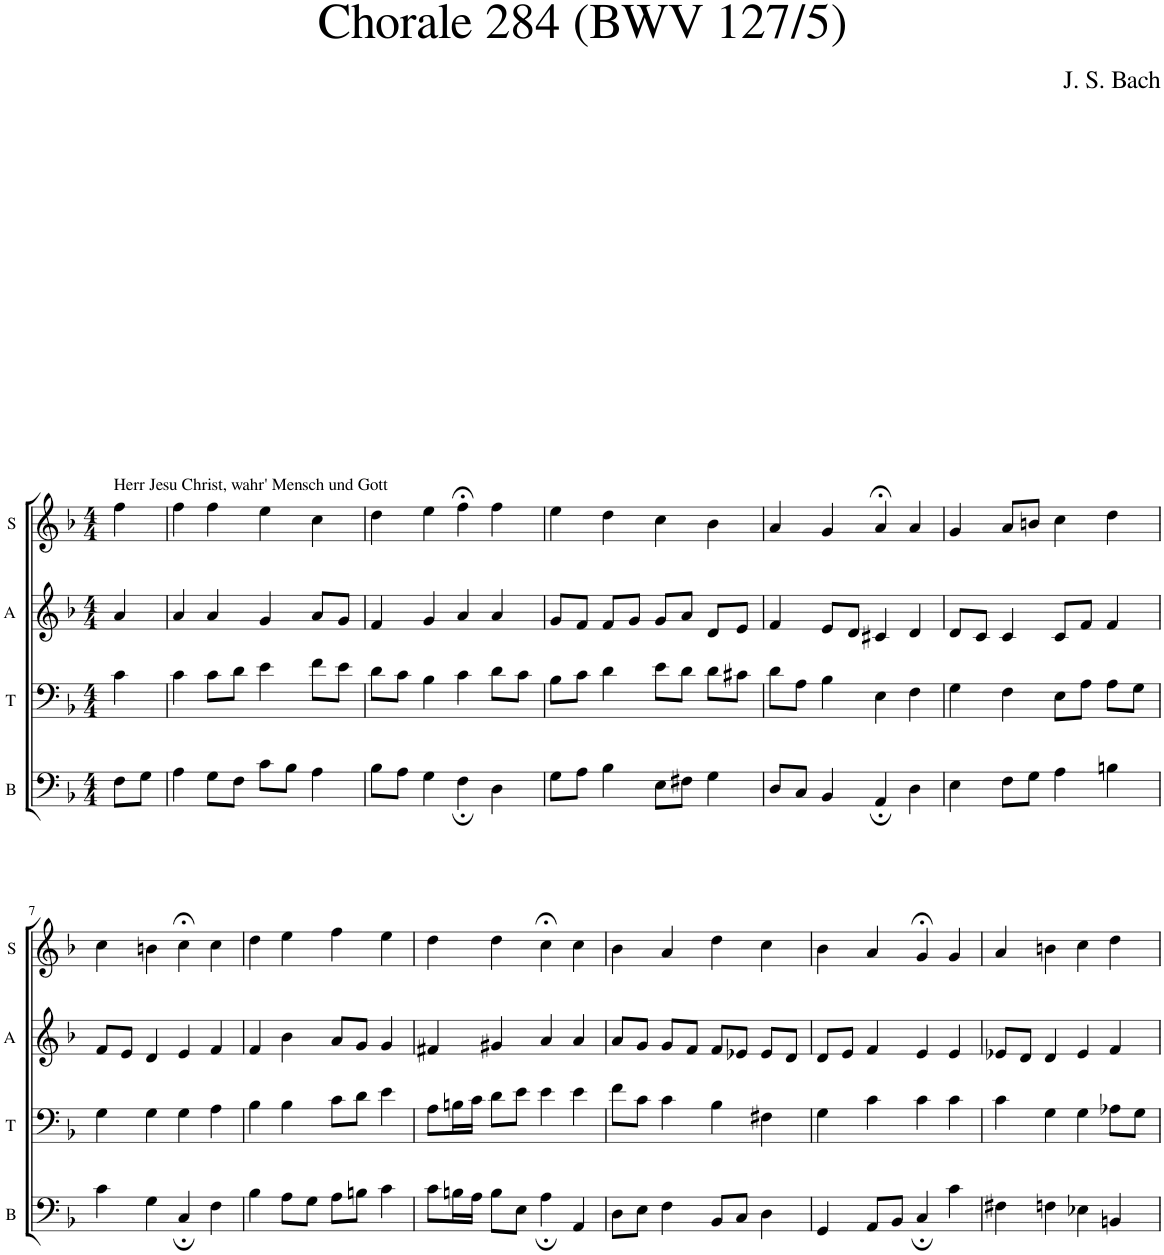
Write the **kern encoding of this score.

**kern	**kern	**kern	**kern
*part4	*part3	*part2	*part1
*staff4	*staff3	*staff2	*staff1
*I"B	*I"T	*I"A	*I"S
*I'B	*I'T	*I'A	*I'S
*clefF4	*clefF4	*clefG2	*clefG2
*k[b-]	*k[b-]	*k[b-]	*k[b-]
*M4/4	*M4/4	*M4/4	*M4/4
=1	=1	=1	=1
!	!	!	!LO:TX:a:t=Herr Jesu Christ, wahr' Mensch und Gott
8F\L	4c\	4a/	4ff\
8G\J	.	.	.
=2	=2	=2	=2
4A\	4c\	4a/	4ff\
8G\L	8c\L	4a/	4ff\
8F\J	8d\J	.	.
8c\L	4e\	4g/	4ee\
8B-\J	.	.	.
4A\	8f\L	8a/L	4cc\
.	8e\J	8g/J	.
=3	=3	=3	=3
8B-\L	8d\L	4f/	4dd\
8A\J	8c\J	.	.
4G\	4B-\	4g/	4ee\
4F;\	4c\	4a/	4ff;<\
4D\	8d\L	4a/	4ff\
.	8c\J	.	.
=4	=4	=4	=4
8G\L	8B-\L	8g/L	4ee\
8A\J	8c\J	8f/J	.
4B-\	4d\	8f/L	4dd\
.	.	8g/J	.
8E\L	8e\L	8g/L	4cc\
8F#X\J	8d\J	8a/J	.
4G\	8d\L	8d/L	4b-\
.	8c#X\J	8e/J	.
=5	=5	=5	=5
8D/L	8d\L	4f/	4a/
8C/J	8A\J	.	.
4BB-/	4B-\	8e/L	4g/
.	.	8d/J	.
4AA;/	4E\	4c#X/	4a;</
4D\	4F\	4d/	4a/
=6	=6	=6	=6
4E\	4G\	8d/L	4g/
.	.	8c/J	.
8F\L	4F\	4c/	8a/L
8G\J	.	.	8bn/J
4A\	8E\L	8c/L	4cc\
.	8A\J	8f/J	.
4Bn\	8A\L	4f/	4dd\
.	8G\J	.	.
!!LO:LB:g=z
=7	=7	=7	=7
4c\	4G\	8f/L	4cc\
.	.	8e/J	.
4G\	4G\	4d/	4bn\
4C;/	4G\	4e/	4cc;<\
4F\	4A\	4f/	4cc\
=8	=8	=8	=8
4B-\	4B-\	4f/	4dd\
8A\L	4B-\	4b-\	4ee\
8G\J	.	.	.
8A\L	8c\L	8a/L	4ff\
8Bn\J	8d\J	8g/J	.
4c\	4e\	4g/	4ee\
=9	=9	=9	=9
8c\L	8A\L	4f#X/	4dd\
16Bn\L	16Bn\L	.	.
16A\JJ	16c\JJ	.	.
8B\L	8d\L	4g#X/	4dd\
8E\J	8e\J	.	.
4A;\	4e\	4a/	4cc;<\
4AA/	4e\	4a/	4cc\
=10	=10	=10	=10
8D\L	8f\L	8a/L	4b-\
8E\J	8c\J	8g/J	.
4F\	4c\	8g/L	4a/
.	.	8f/J	.
8BB-/L	4B-\	8f/L	4dd\
8C/J	.	8e-X/J	.
4D\	4F#X\	8e-/L	4cc\
.	.	8d/J	.
=11	=11	=11	=11
4GG/	4G\	8d/L	4b-\
.	.	8e/J	.
8AA/L	4c\	4f/	4a/
8BB-/J	.	.	.
4C;/	4c\	4e/	4g;</
4c\	4c\	4e/	4g/
=12	=12	=12	=12
4F#X\	4c\	8e-X/L	4a/
.	.	8d/J	.
4Fn\	4G\	4d/	4bn\
4E-X\	4G\	4e-/	4cc\
4BBn/	8A-X\L	4f/	4dd\
.	8G\J	.	.
=	=	=	=
*-	*-	*-	*-
